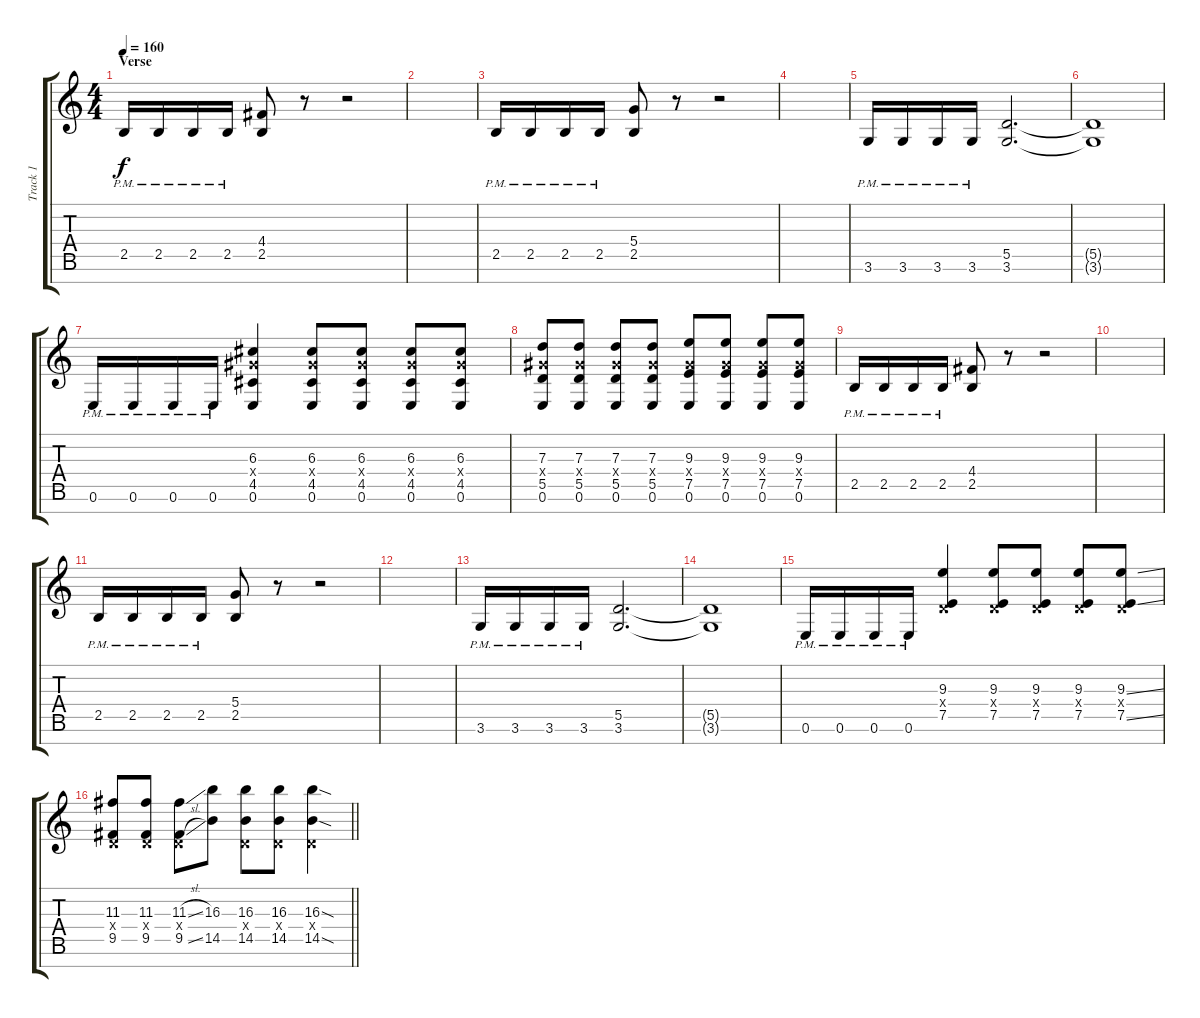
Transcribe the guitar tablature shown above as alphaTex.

\track ("Track 1" "Track 1") {instrument distortionguitar}
\staff {score tabs}
\tuning (E4 B3 G3 D3 A2 E2 B1) {hide}
\ts (4 4)
\section ("" "Verse")
\tempo 160
\clef g2
\ks c
2.5{pm}.16{dy f} 2.5{pm}.16 2.5{pm}.16 2.5{pm}.16 (4.4 2.5).8 r.8 r.2 |
|
2.5{pm}.16 2.5{pm}.16 2.5{pm}.16 2.5{pm}.16 (5.4 2.5).8 r.8 r.2 |
|
3.6{pm}.16 3.6{pm}.16 3.6{pm}.16 3.6{pm}.16 (5.5 3.6).2{d} |
(5.5{t} 3.6{t}).1 |
0.6{pm}.16 0.6{pm}.16 0.6{pm}.16 0.6{pm}.16 (6.3 6.4{x} 4.5 0.6).4 (6.3 6.4{x} 4.5 0.6).8 (6.3 6.4{x} 4.5 0.6).8 (6.3 6.4{x} 4.5 0.6).8 (6.3 6.4{x} 4.5 0.6).8 |
(7.3 6.4{x} 5.5 0.6).8 (7.3 6.4{x} 5.5 0.6).8 (7.3 6.4{x} 5.5 0.6).8 (7.3 6.4{x} 5.5 0.6).8 (9.3 6.4{x} 7.5 0.6).8 (9.3 6.4{x} 7.5 0.6).8 (9.3 6.4{x} 7.5 0.6).8 (9.3 6.4{x} 7.5 0.6).8 |
2.5{pm}.16 2.5{pm}.16 2.5{pm}.16 2.5{pm}.16 (4.4 2.5).8 r.8 r.2 |
|
2.5{pm}.16 2.5{pm}.16 2.5{pm}.16 2.5{pm}.16 (5.4 2.5).8 r.8 r.2 |
|
3.6{pm}.16 3.6{pm}.16 3.6{pm}.16 3.6{pm}.16 (5.5 3.6).2{d} |
(5.5{t} 3.6{t}).1 |
0.6{pm}.16 0.6{pm}.16 0.6{pm}.16 0.6{pm}.16 (9.3 0.4{x} 7.5).4 (9.3 0.4{x} 7.5).8 (9.3 0.4{x} 7.5).8 (9.3 0.4{x} 7.5).8 (9.3{ss} 0.4{x} 7.5{ss}).8 |
\barLineRight lightlight
(11.3 0.4{x} 9.5).8 (11.3 0.4{x} 9.5).8 (11.3{sl} 0.4{x} 9.5{sl}).8 (16.3 14.5).8 (16.3 0.4{x} 14.5).8 (16.3 0.4{x} 14.5).8 (16.3{sod} 0.4{x} 14.5{sod}).4
